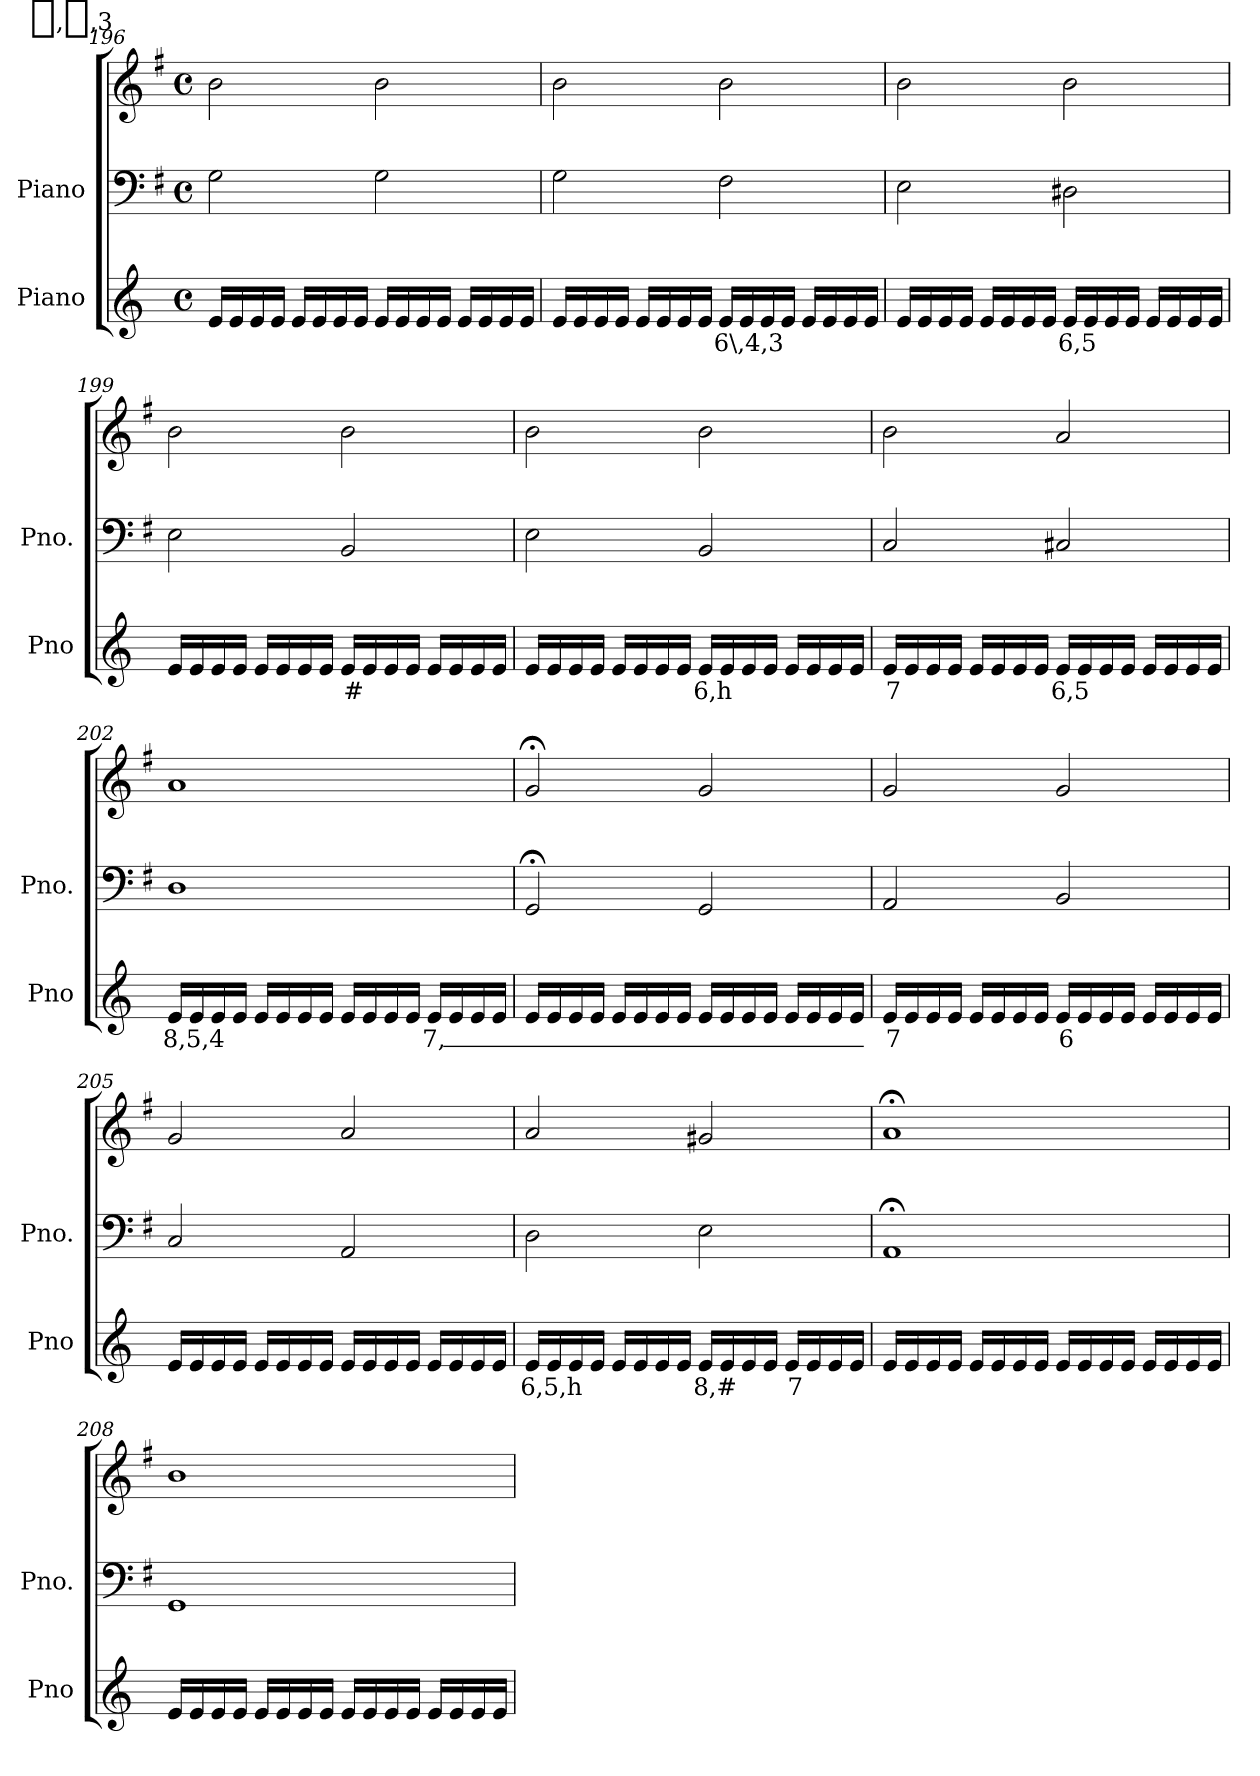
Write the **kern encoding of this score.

**kern	**text	**kern	**kern
*part2	*part2	*part1	*part1
*staff3	*staff3	*staff2	*staff1
*I"Piano	*	*I"Piano	*
*I'Pno	*	*I'Pno.	*
*clefG2	*	*clefF4	*clefG2
*k[]	*	*k[f#]	*k[f#]
*M4/4	*	*M4/4	*M4/4
*met(c)	*	*met(c)	*met(c)
=196	=196	=196	=196
16e/LL	.	2G\	2b\
16e/	.	.	.
16e/	.	.	.
16e/JJ	.	.	.
16e/LL	.	.	.
16e/	.	.	.
16e/	.	.	.
16e/JJ	.	.	.
16e/LL	.	2G\	2b\
16e/	.	.	.
16e/	.	.	.
16e/JJ	.	.	.
16e/LL	.	.	.
16e/	.	.	.
16e/	.	.	.
16e/JJ	.	.	.
=197	=197	=197	=197
16e/LL	.	2G\	2b\
16e/	.	.	.
16e/	.	.	.
16e/JJ	.	.	.
16e/LL	.	.	.
16e/	.	.	.
16e/	.	.	.
16e/JJ	.	.	.
!	!LO:LY:b	!	!
16e/LL	6\,4,3	2F#\	2b\
16e/	.	.	.
16e/	.	.	.
16e/JJ	.	.	.
16e/LL	.	.	.
16e/	.	.	.
16e/	.	.	.
16e/JJ	.	.	.
=198	=198	=198	=198
16e/LL	.	2E\	2b\
16e/	.	.	.
16e/	.	.	.
16e/JJ	.	.	.
16e/LL	.	.	.
16e/	.	.	.
16e/	.	.	.
16e/JJ	.	.	.
!	!LO:LY:b	!	!
16e/LL	6,5	2D#X\	2b\
16e/	.	.	.
16e/	.	.	.
16e/JJ	.	.	.
16e/LL	.	.	.
16e/	.	.	.
16e/	.	.	.
16e/JJ	.	.	.
=199	=199	=199	=199
16e/LL	.	2E\	2b\
16e/	.	.	.
16e/	.	.	.
16e/JJ	.	.	.
16e/LL	.	.	.
16e/	.	.	.
16e/	.	.	.
16e/JJ	.	.	.
!	!LO:LY:b	!	!
16e/LL	#	2BB/	2b\
16e/	.	.	.
16e/	.	.	.
16e/JJ	.	.	.
16e/LL	.	.	.
16e/	.	.	.
16e/	.	.	.
16e/JJ	.	.	.
=200	=200	=200	=200
16e/LL	.	2E\	2b\
16e/	.	.	.
16e/	.	.	.
16e/JJ	.	.	.
16e/LL	.	.	.
16e/	.	.	.
16e/	.	.	.
16e/JJ	.	.	.
!	!LO:LY:b	!	!
16e/LL	6,h	2BB/	2b\
16e/	.	.	.
16e/	.	.	.
16e/JJ	.	.	.
16e/LL	.	.	.
16e/	.	.	.
16e/	.	.	.
16e/JJ	.	.	.
=201	=201	=201	=201
!	!LO:LY:b	!	!
16e/LL	7	2C/	2b\
16e/	.	.	.
16e/	.	.	.
16e/JJ	.	.	.
16e/LL	.	.	.
16e/	.	.	.
16e/	.	.	.
16e/JJ	.	.	.
!	!LO:LY:b	!	!
16e/LL	6,5	2C#X/	2a/
16e/	.	.	.
16e/	.	.	.
16e/JJ	.	.	.
16e/LL	.	.	.
16e/	.	.	.
16e/	.	.	.
16e/JJ	.	.	.
=202	=202	=202	=202
!	!LO:LY:b	!	!
16e/LL	8,5,4	1D	1a
16e/	.	.	.
16e/	.	.	.
16e/JJ	.	.	.
16e/LL	.	.	.
16e/	.	.	.
16e/	.	.	.
16e/JJ	.	.	.
!	!LO:LY:b	!	!
16e/LL	_,_,3	.	.
16e/	.	.	.
16e/	.	.	.
16e/JJ	.	.	.
!	!LO:LY:b	!	!
16e/LL	7,_	.	.
16e/	.	.	.
16e/	.	.	.
16e/JJ	.	.	.
=203	=203	=203	=203
16e/LL	.	2GG;</	2g;</
16e/	.	.	.
16e/	.	.	.
16e/JJ	.	.	.
16e/LL	.	.	.
16e/	.	.	.
16e/	.	.	.
16e/JJ	.	.	.
16e/LL	.	2GG/	2g/
16e/	.	.	.
16e/	.	.	.
16e/JJ	.	.	.
16e/LL	.	.	.
16e/	.	.	.
16e/	.	.	.
16e/JJ	.	.	.
=204	=204	=204	=204
!	!LO:LY:b	!	!
16e/LL	7	2AA/	2g/
16e/	.	.	.
16e/	.	.	.
16e/JJ	.	.	.
16e/LL	.	.	.
16e/	.	.	.
16e/	.	.	.
16e/JJ	.	.	.
!	!LO:LY:b	!	!
16e/LL	6	2BB/	2g/
16e/	.	.	.
16e/	.	.	.
16e/JJ	.	.	.
16e/LL	.	.	.
16e/	.	.	.
16e/	.	.	.
16e/JJ	.	.	.
=205	=205	=205	=205
16e/LL	.	2C/	2g/
16e/	.	.	.
16e/	.	.	.
16e/JJ	.	.	.
16e/LL	.	.	.
16e/	.	.	.
16e/	.	.	.
16e/JJ	.	.	.
16e/LL	.	2AA/	2a/
16e/	.	.	.
16e/	.	.	.
16e/JJ	.	.	.
16e/LL	.	.	.
16e/	.	.	.
16e/	.	.	.
16e/JJ	.	.	.
=206	=206	=206	=206
!	!LO:LY:b	!	!
16e/LL	6,5,h	2D\	2a/
16e/	.	.	.
16e/	.	.	.
16e/JJ	.	.	.
16e/LL	.	.	.
16e/	.	.	.
16e/	.	.	.
16e/JJ	.	.	.
!	!LO:LY:b	!	!
16e/LL	8,#	2E\	2g#X/
16e/	.	.	.
16e/	.	.	.
16e/JJ	.	.	.
!	!LO:LY:b	!	!
16e/LL	7	.	.
16e/	.	.	.
16e/	.	.	.
16e/JJ	.	.	.
=207	=207	=207	=207
16e/LL	.	1AA;<	1a;<
16e/	.	.	.
16e/	.	.	.
16e/JJ	.	.	.
16e/LL	.	.	.
16e/	.	.	.
16e/	.	.	.
16e/JJ	.	.	.
16e/LL	.	.	.
16e/	.	.	.
16e/	.	.	.
16e/JJ	.	.	.
16e/LL	.	.	.
16e/	.	.	.
16e/	.	.	.
16e/JJ	.	.	.
=208	=208	=208	=208
16e/LL	.	1GG	1b
16e/	.	.	.
16e/	.	.	.
16e/JJ	.	.	.
16e/LL	.	.	.
16e/	.	.	.
16e/	.	.	.
16e/JJ	.	.	.
16e/LL	.	.	.
16e/	.	.	.
16e/	.	.	.
16e/JJ	.	.	.
16e/LL	.	.	.
16e/	.	.	.
16e/	.	.	.
16e/JJ	.	.	.
=	=	=	=
*-	*-	*-	*-
